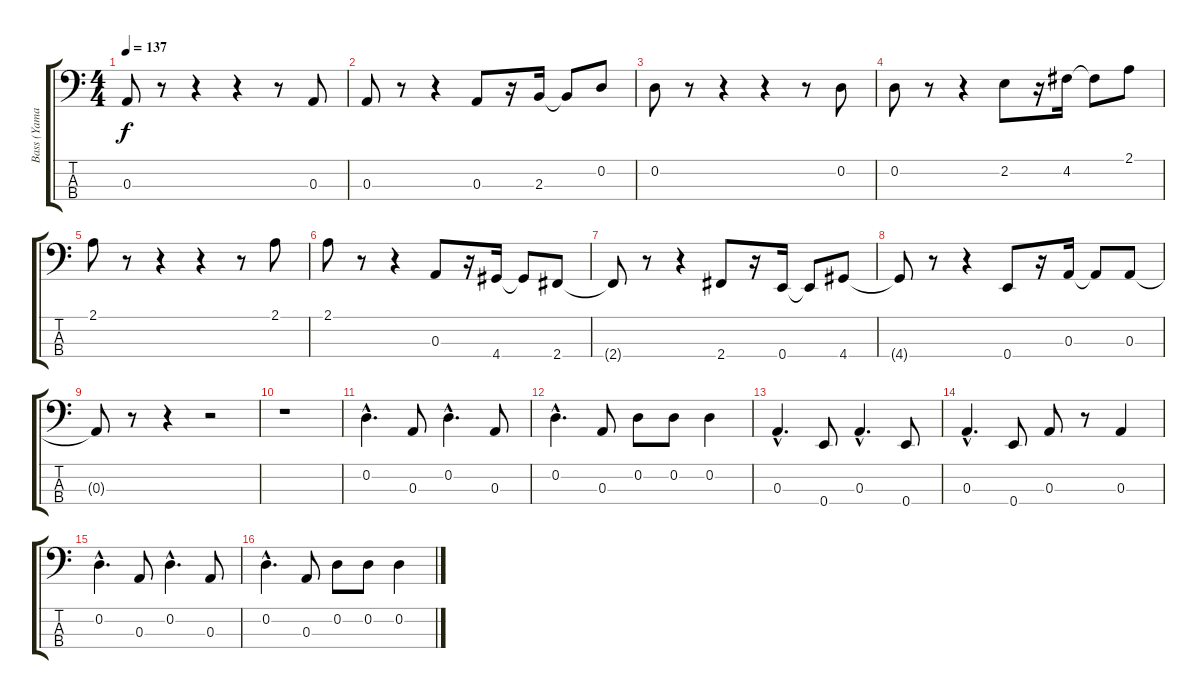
\track ("Bass (Yamada)" "Bass (Yama") {instrument electricbasspick}
\staff {score tabs}
\tuning (G2 D2 A1 E1) {hide}
\ts (4 4)
\tempo 137
\clef f4
\ks c
0.3.8{dy f} r.8 r.4 r.4 r.8 0.3.8 |
0.3.8 r.8 r.4 0.3.8 r.16 2.3.16 2.3{t}.8 0.2.8 |
0.2.8 r.8 r.4 r.4 r.8 0.2.8 |
0.2.8 r.8 r.4 2.2.8 r.16 4.2.16 4.2{t}.8 2.1.8 |
2.1.8 r.8 r.4 r.4 r.8 2.1.8 |
2.1.8 r.8 r.4 0.3.8 r.16 4.4.16 4.4{t}.8 2.4.8 |
2.4{t}.8 r.8 r.4 2.4.8 r.16 0.4.16 0.4{t}.8 4.4.8 |
4.4{t}.8 r.8 r.4 0.4.8 r.16 0.3.16 0.3{t}.8 0.3.8 |
0.3{t}.8 r.8 r.4 r.2 |
r.1 |
0.2{hac}.4{d} 0.3.8 0.2{hac}.4{d} 0.3.8 |
0.2{hac}.4{d} 0.3.8 0.2.8 0.2.8 0.2.4 |
0.3{hac}.4{d} 0.4.8 0.3{hac}.4{d} 0.4.8 |
0.3{hac}.4{d} 0.4.8 0.3.8 r.8 0.3.4 |
0.2{hac}.4{d} 0.3.8 0.2{hac}.4{d} 0.3.8 |
0.2{hac}.4{d} 0.3.8 0.2.8 0.2.8 0.2.4
